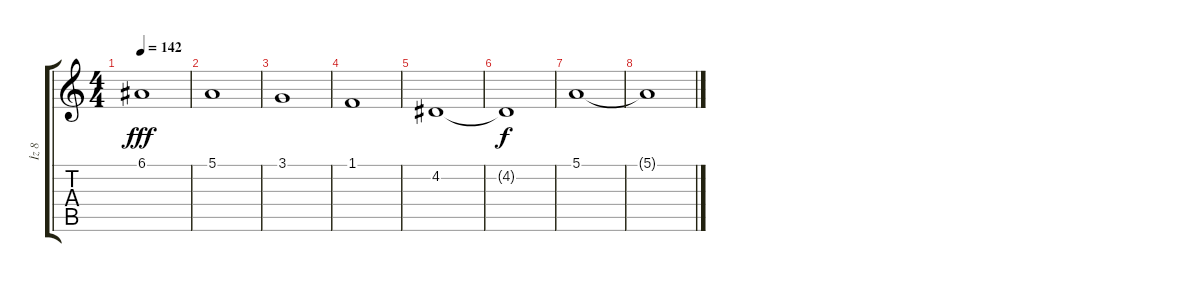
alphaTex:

\track ("İz 8" "İz 8") {instrument cello}
\staff {score tabs}
\tuning (E4 B3 G3 D3 A2 E2) {hide}
\ts (4 4)
\tempo 142
\clef g2
\ks c
6.1.1{dy fff} |
5.1.1 |
3.1.1 |
1.1.1 |
4.2.1 |
4.2{t}.1{dy f} |
5.1.1 |
5.1{t}.1
